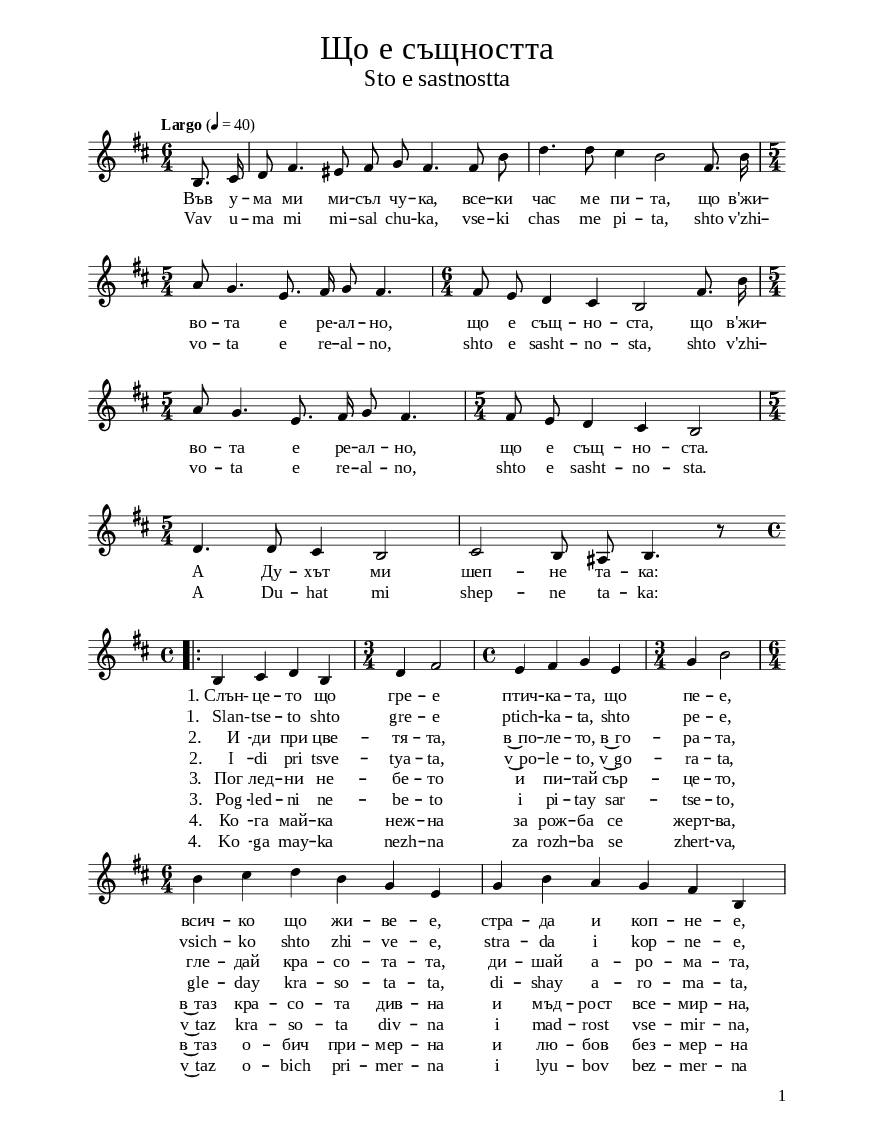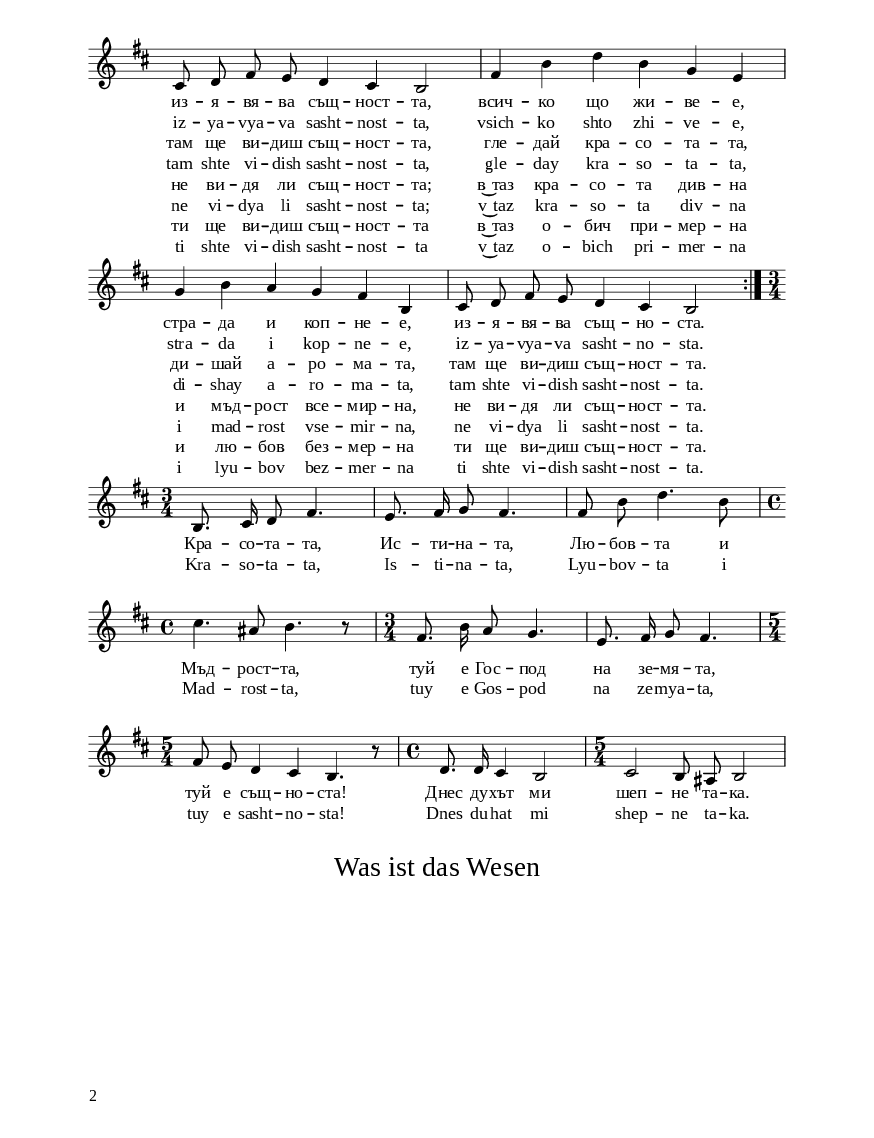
\version "2.24.0"

% include paper part and global functions
\include "include/globals.ily"

\bookpart {
  \include "include/bookpart-paper.ily"
  \score {
    \include "include/score-layout.ily"

    \new Voice \absolute {
      \clef treble
      \key d \major
      \time 6/4
      \tempoFunc "Largo" 4 "40"
      \partial 4
      \autoBeamOff

      b8. cis'16| d'8 fis'4. eis'8 fis'8 g'8 fis'4. fis'8 b'8| d''4. d''8 cis''4 b'2 fis'8. b'16 | \break

      \time 5/4  a'8 g'4. e'8. fis'16 g'8 fis'4. | \time 6/4 fis'8 e'8 d'4 cis'4 b2 fis'8. b'16 \time 5/4 | \break

      \time 5/4  a'8 g'4. e'8. fis'16 g'8 fis'4. | \time 5/4 fis'8 e'8 d'4 cis'4 b2 | \break

      \time 5/4 d'4. d'8 cis'4 b2 | cis'2 b8 ais8 b4. r8 | \break

      \bar ".|:"

      \time 4/4 b4 cis'4 d'4 b4 | \time 3/4 d'4 fis'2 | \time 4/4 e'4 fis' g' e' | \time 3/4 g'4 b'2  \break


      \time 6/4 b'4 cis''4 d'' b' g' e' | g' b' a' g' fis' b | \break
      \pageBreak

      cis'8 d' fis' e' d'4 cis' b2 | fis'4 b' d'' b' g' e' |\break

      g'4 b'4 a'4 g'4 fis'4 b |  cis'8 d' fis' e' d'4 cis'4 b2 | \break

      \bar ":|."

      \time 3/4


      b8. cis'16 d'8 fis'4. | e'8. fis'16 g'8 fis'4. | fis'8 b'8 d''4. b'8| \break

      \time 4/4 cis''4. ais'8 b'4. r8 | \time 3/4 fis'8. b'16 a'8 g'4. | e'8. fis'16 g'8 fis'4. | \break

      \time 5/4	fis'8 e' d'4 cis' b4. r8| \time 4/4 d'8. d'16 cis'4 b2 | \time 5/4 cis'2 b8 ais8 b2 | \break


    }

    \addlyrics {
      Във у -- ма ми ми -- съл чу -- ка, все -- ки час ме пи -- та,
      що в'жи -- во -- та е ре -- ал -- но, що е същ -- но -- ста,
      що в'жи -- во -- та е ре -- ал -- но, що е същ -- но -- ста.
      А Ду -- хът ми шеп  -- не та  -- ка:

      "1. Слън-"  -- це  -- то що гре -- е птич -- ка -- та, що пе -- е,

      всич -- ко що жи -- ве -- е, стра -- да и коп -- не -- е,

      из -- я -- вя -- ва  същ -- ност -- та,   всич -- ко що жи -- ве -- е, стра -- да и коп -- не -- е,

      из -- я -- вя -- ва същ -- но -- ста.

      Кра  -- со  -- та  -- та, Ис  -- ти  -- на  -- та, Лю -- бов  -- та и Мъд  -- рост  -- та,

      туй е Гос  -- под на зе  -- мя  -- та, туй е същ  -- но  -- ста! Днес ду  -- хът ми шеп  -- не та  -- ка.
    }

    \addlyrics {
      Vav u -- ma mi mi -- sal chu -- ka, vse -- ki chas me pi -- ta,
      shto v'zhi -- vo -- ta e re -- al -- no, shto e sasht -- no -- sta,
      shto v'zhi -- vo -- ta e re -- al -- no, shto e sasht -- no -- sta.

      A Du -- hat mi shep  -- ne ta  -- ka:

      "1.   Slan-"  -- tse  -- to shto gre -- e ptich -- ka -- ta, shto pe -- e,

      vsich -- ko shto zhi -- ve -- e, stra -- da i kop -- ne -- e,

      iz -- ya -- vya -- va  sasht -- nost -- ta,   vsich -- ko shto zhi -- ve -- e, stra -- da i kop -- ne -- e,

      iz -- ya -- vya -- va sasht -- no -- sta.

      Kra  -- so  -- ta  -- ta, Is  -- ti  -- na  -- ta, Lyu -- bov  -- ta i Mad  -- rost  -- ta,

      tuy e Gos  -- pod na ze  -- mya  -- ta, tuy e sasht  -- no  -- sta! Dnes du  -- hat mi shep  -- ne ta  -- ka.

      A Du -- hat mi shep  -- ne ta  -- ka:

    }
    \addlyrics {
      " " " " " " " " " " " " " " " "

      " " " " " " " " " " " " " " " "

      " " " " " " " " " " " " " " " " " "

      " " " " " " " " " " " " " " " " " " " " " " " " " " " "

      " " " " " " " " " " " " " " " " " " "2.      И  " -- ди при цве -- тя -- та, в~по -- ле -- то, в~го -- ра -- та,
      гле -- дай кра -- со -- та -- та, ди -- шай а -- ро -- ма -- та, там ще ви -- диш същ -- ност  -- та,
      гле -- дай кра -- со -- та -- та, ди -- шай а -- ро -- ма -- та, там ще ви -- диш същ -- ност  -- та.

      " " " " " " " " " " " " " " " " " "

      " " " " " " " " " " " " " " " " " "
    }

    \addlyrics {
      " " " " " " " " " " " " " " " "

      " " " " " " " " " " " " " " " "

      " " " " " " " " " " " " " " " " " "

      " " " " " " " " " " " " " " " " " " " " " " " " " " " "

      " " " " " " " " " " " " " " " " " " "2.      I   " -- di pri tsve -- tya -- ta, v~po -- le -- to, v~go -- ra -- ta,
      gle -- day kra -- so -- ta -- ta, di -- shay a -- ro -- ma -- ta, tam shte vi -- dish sasht -- nost  -- ta,
      gle -- day kra -- so -- ta -- ta, di -- shay a -- ro -- ma -- ta, tam shte vi -- dish sasht -- nost  -- ta.

      " " " " " " " " " " " " " " " " " "

      " " " " " " " " " " " " " " " " " "
    }




    \addlyrics {
      " " " " " " " " " " " " " " " "

      " " " " " " " " " " " " " " " "

      " " " " " " " " " " " " " " " " " "

      " " " " " " " " " " " " " " " " " " " " " " " " " " " "

      " " " " " " " " " " " " " " " " " "

      "3.   Пог " -- лед  -- ни не -- бе -- то и пи -- тай сър -- це -- то,
      в~таз кра -- со -- та див -- на и мъд -- рост все -- мир -- на, не ви -- дя ли същ -- ност -- та;  в~таз кра -- со -- та див -- на и мъд -- рост все -- мир -- на, не ви -- дя ли същ -- ност -- та.

      " " " " " " " " " " " " " " " " " "

      " " " " " " " " " " " " " " " " " "
    }

    \addlyrics {
      " " " " " " " " " " " " " " " "

      " " " " " " " " " " " " " " " "

      " " " " " " " " " " " " " " " " " "

      " " " " " " " " " " " " " " " " " " " " " " " " " " " "

      " " " " " " " " " " " " " " " " " "

      "3.   Pog " -- led  -- ni ne -- be -- to i pi -- tay sar -- tse -- to,
      v~taz kra -- so -- ta div -- na i mad -- rost vse -- mir -- na, ne vi -- dya li sasht -- nost -- ta;  v~taz kra -- so -- ta div -- na i mad -- rost vse -- mir -- na, ne vi -- dya li sasht -- nost -- ta.

      " " " " " " " " " " " " " " " " " "

      " " " " " " " " " " " " " " " " " "
    }

    \addlyrics {
      " " " " " " " " " " " " " " " "

      " " " " " " " " " " " " " " " "

      " " " " " " " " " " " " " " " " " "

      " " " " " " " " " " " " " " " " " " " " " " " " " " " "

      " " " " " " " " " " " " " " " " " "

      "4.    Ко  " -- га май -- ка неж -- на за рож -- ба се жерт -- ва,
      в~таз о -- бич при -- мер -- на и лю -- бов без -- мер -- на
      ти ще ви -- диш същ -- ност -- та
      в~таз о -- бич при -- мер -- на и лю -- бов без -- мер -- на
      ти ще ви -- диш същ -- ност -- та.

      " " " " " " " " " " " " " " " " " "

      " " " " " " " " " " " " " " " " " "
    }

    \addlyrics {
      " " " " " " " " " " " " " " " "

      " " " " " " " " " " " " " " " "

      " " " " " " " " " " " " " " " " " "

      " " " " " " " " " " " " " " " " " " " " " " " " " " " "

      " " " " " " " " " " " " " " " " " "

      "4.    Ko  " -- ga may -- ka nezh -- na za rozh -- ba se zhert -- va,
      v~taz o -- bich pri -- mer -- na i lyu -- bov bez -- mer -- na
      ti shte vi -- dish sasht -- nost -- ta
      v~taz o -- bich pri -- mer -- na i lyu -- bov bez -- mer -- na
      ti shte vi -- dish sasht -- nost -- ta.

      " " " " " " " " " " " " " " " " " "

      " " " " " " " " " " " " " " " " " "
    }
    \header {
      title = \titleFunc "Що е същността" "Sto e sastnostta"
    }

    \midi{}

  } % score


  % include foreign translation(s) of the song
  \version "2.24.0"

\markup \fill-line { \fontsize #deTitleFontSize "Was ist das Wesen" }
\markup \fontsize #+1.7 {
  \hspace #-1
  %\vspace #0.5
  \override #'(baseline-skip . 1.8)

  \column {

 \line { " "In meinem Verstand klopft ein Gedanke;}
 \line { " "Täglich fragt er mich:}
 \line { " "Was ist im Leben real ist,}
 \line { " "was ist das Wesen?}
\line { " " }
 \line { " "Mein Geist flüstert mir zu:}
 \line { " "Die Sonne, die scheint, }
 \line { " "der Vogel, der singt,}
 \line { " "alles, was lebt,}
\line { " "leidet und sich sehnt,}
 \line { " "drückt das Wesen aus.}
 \line { " " }

 \line { " "Gehe zu den Blumen,}
 \line { " "auf das Feld, in den Wald;}
 \line { " "schau die Schönheit an, }
 \line { " "atme das Aroma ein,}
 \line { " "dort schaust du das Wesen an.}
 \line { " " }



  }
    \hspace #1
  \override #'(baseline-skip . 1.8)
  \column {

 \line { " "Schau den Himmel an, frag das Herz,}
 \line { " "In dieser wunderbaren Schönheit}
 \line { " "und kosmischen Weisheit, }
 \line { " " schaust du nicht das Wesen an?}
 \line { " " }

 \line { " "Wenn sich die zärtliche Mutter }
  \line { " "für das Kind aufopfert,}
 \line { " "in dieser beispielhaften Liebe,}
 \line { " "und grenzenlose Liebe schaust }
 \line { " "du nicht das Wesen an?}
 \line { " " }

 \line { " "Schönheit, Wahrheit, Liebe und Weisheit,}
 \line { " "das ist der Herr auf Erden, das ist das Wesen.}

  }
}


} % bookpart
